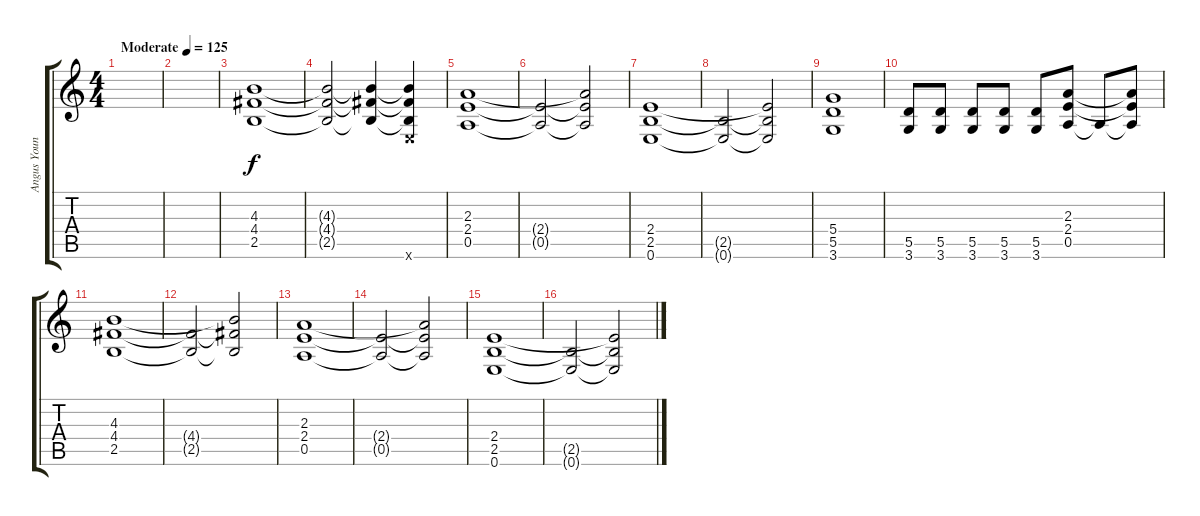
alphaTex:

\track ("Angus Young" "Angus Youn") {instrument distortionguitar}
\staff {score tabs}
\tuning (E4 B3 G3 D3 A2 E2) {hide}
\ts (4 4)
\tempo (125 "Moderate")
\clef g2
\ks c
|
|
(4.3 4.4 2.5).1 |
(4.3{t} 4.4{t} 2.5{t}).2 (4.3{t} 4.4{t} 2.5{t}).4 (4.3{t} 4.4{t} 2.5{t} 0.6{x}).4 |
(2.3 2.4 0.5).1 |
(2.4{t} 0.5{t}).2 (2.3{t} 2.4{t} 0.5{t}).2 |
(2.4 2.5 0.6).1 |
(2.5{t} 0.6{t}).2 (2.4{t} 2.5{t} 0.6{t}).2 |
(5.4 5.5 3.6).1 |
(5.5 3.6).8 (5.5 3.6).8 (5.5 3.6).8 (5.5 3.6).8 (5.5 3.6).8 (2.3 2.4 0.5).8 0.5{t}.8 (2.3{t} 2.4{t} 0.5{t}).8 |
(4.3 4.4 2.5).1 |
(4.4{t} 2.5{t}).2 (4.3{t} 4.4{t} 2.5{t}).2 |
(2.3 2.4 0.5).1 |
(2.4{t} 0.5{t}).2 (2.3{t} 2.4{t} 0.5{t}).2 |
(2.4 2.5 0.6).1 |
(2.5{t} 0.6{t}).2 (2.4{t} 2.5{t} 0.6{t}).2
